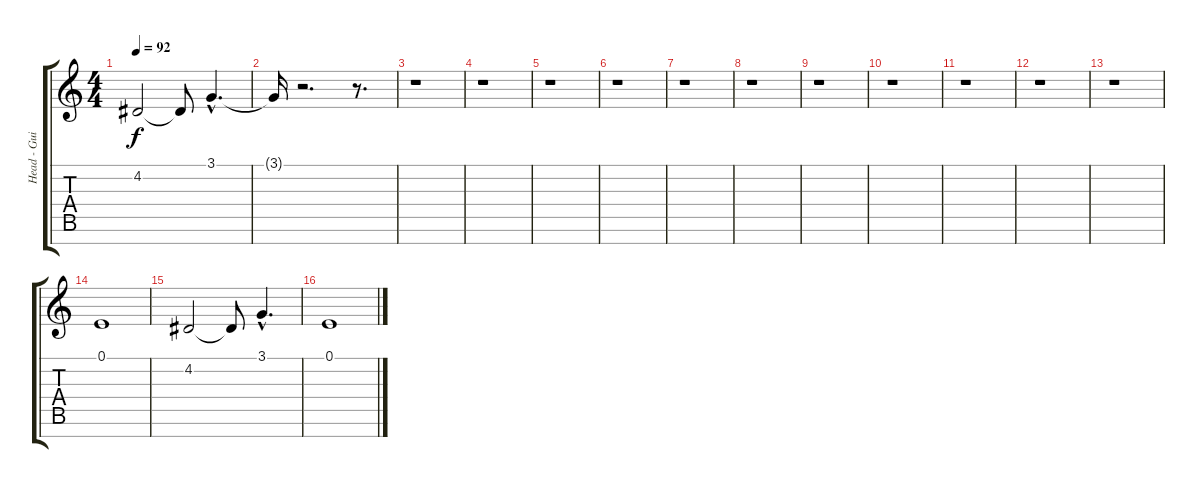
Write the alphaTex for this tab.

\track ("Head - Guitar effects" "Head - Gui") {instrument pad8sweep}
\staff {score tabs}
\tuning (E4 B3 G3 D3 A2 E2 B1) {hide}
\ts (4 4)
\tempo 92
\clef g2
\ks c
4.2.2{dy f} 4.2{t}.8 3.1{hac}.4{d} |
3.1{t}.16 r.2{d} r.8{d} |
r.1 |
r.1 |
r.1 |
r.1 |
r.1 |
r.1 |
r.1 |
r.1 |
r.1 |
r.1 |
r.1 |
0.1.1 |
4.2.2 4.2{t}.8 3.1{hac}.4{d} |
0.1.1
